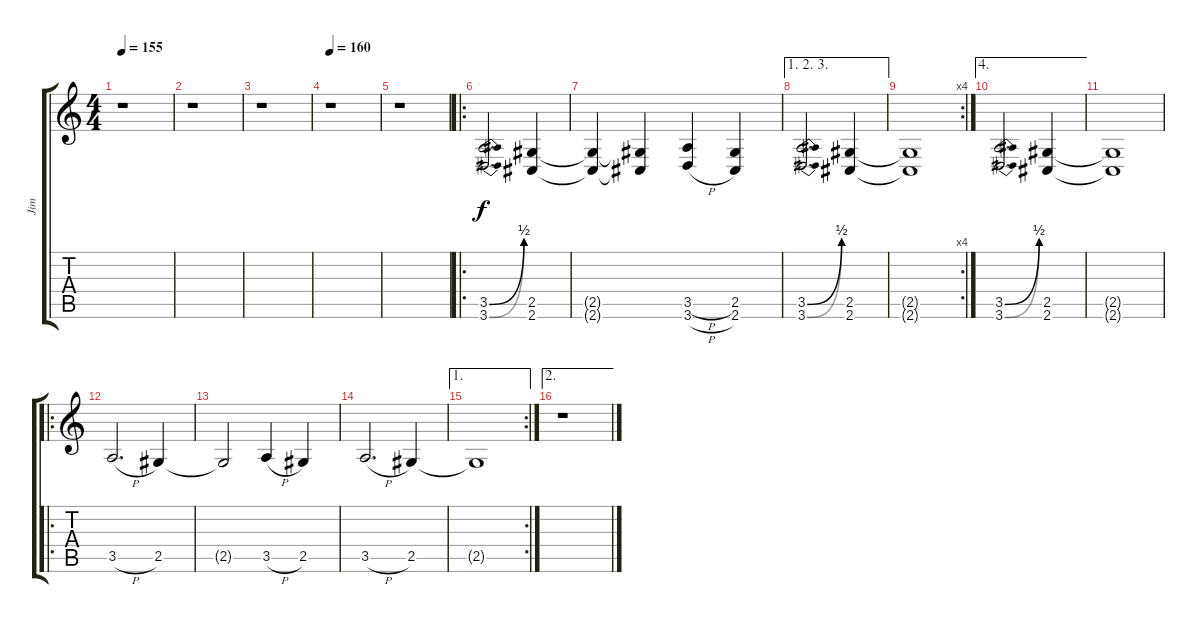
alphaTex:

\track ("Jim" "Jim") {instrument overdrivenguitar}
\staff {score tabs}
\tuning (Db4 Ab3 E3 B2 Gb2 B1) {hide}
\ts (4 4)
\tempo 155
\clef g2
\ks c
r.1{dy f} |
r.1 |
r.1 |
\tempo 160
r.1 |
r.1 |
\ro
(3.5{be (bend 0 0 60 2)} 3.6{be (bend 0 0 60 2)}).2{d} (2.5 2.6).4 |
(2.5{t} 2.6{t}).4 (2.5{t} 2.6{t}).4 (3.5{h} 3.6{h}).4 (2.5 2.6).4 |
\ae (1 2 3)
(3.5{be (bend 0 0 60 2)} 3.6{be (bend 0 0 60 2)}).2{d} (2.5 2.6).4 |
\rc 4
(2.5{t} 2.6{t}).1 |
\ae 4
(3.5{be (bend 0 0 60 2)} 3.6{be (bend 0 0 60 2)}).2{d} (2.5 2.6).4 |
(2.5{t} 2.6{t}).1 |
\ro
3.5{h}.2{d} 2.5.4 |
2.5{t}.2 3.5{h}.4 2.5.4 |
3.5{h}.2{d} 2.5.4 |
\ae 1
\rc 2
2.5{t}.1 |
\ae 2
r.1
